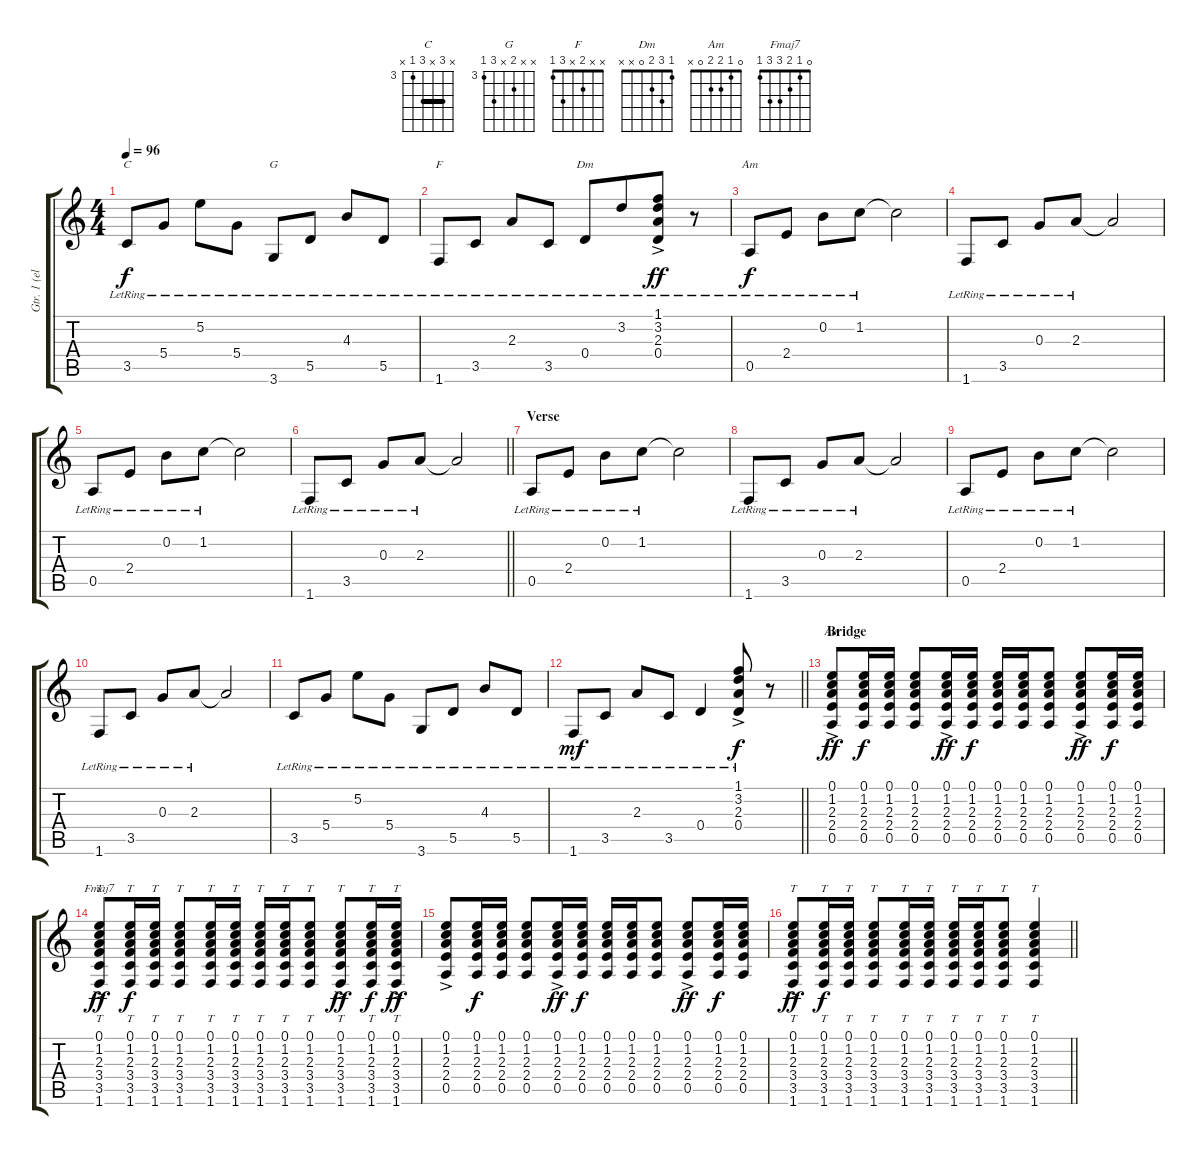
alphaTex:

\track ("Gtr. 1 (elec.)" "Gtr. 1 (el") {instrument electricguitarjazz}
\staff {score tabs}
\tuning (E4 B3 G3 D3 A2 E2) {hide}
\chord ("C" x 5 x 5 3 x) {firstfret 3 barre 5}
\chord ("G" x x 4 x 5 3) {firstfret 3}
\chord ("F" x x 2 x 3 1)
\chord ("Dm" 1 3 2 0 x x)
\chord ("Am" x 1 x 2 0 x)
\chord ("Am" 0 1 2 2 0 x)
\chord ("Fmaj7" 0 1 2 3 3 1)
\ts (4 4)
\tempo 96
\clef g2
\ks c
3.5{lr}.8{ch "C" dy f} 5.4{lr}.8 5.2{lr}.8 5.4{lr}.8 3.6{lr}.8{ch "G"} 5.5{lr}.8 4.3{lr}.8 5.5{lr}.8 |
1.6{lr}.8{ch "F"} 3.5{lr}.8 2.3{lr}.8 3.5{lr}.8 0.4{lr}.8{ch "Dm"} 3.2{lr}.8{beam merge} (1.1{ac lr} 3.2{ac lr} 2.3{ac lr} 0.4{ac lr}).8{dy ff} r.8 |
0.5{lr}.8{ch "Am" dy f} 2.4{lr}.8 0.2{lr}.8 1.2{lr}.8 1.2{t}.2 |
1.6{lr}.8 3.5{lr}.8 0.3{lr}.8 2.3{lr}.8 2.3{t}.2 |
0.5{lr}.8 2.4{lr}.8 0.2{lr}.8 1.2{lr}.8 1.2{t}.2 |
\barLineRight lightlight
1.6{lr}.8 3.5{lr}.8 0.3{lr}.8 2.3{lr}.8 2.3{t}.2 |
\section ("" "Verse")
0.5{lr}.8 2.4{lr}.8 0.2{lr}.8 1.2{lr}.8 1.2{t}.2 |
1.6{lr}.8 3.5{lr}.8 0.3{lr}.8 2.3{lr}.8 2.3{t}.2 |
0.5{lr}.8 2.4{lr}.8 0.2{lr}.8 1.2{lr}.8 1.2{t}.2 |
1.6{lr}.8 3.5{lr}.8 0.3{lr}.8 2.3{lr}.8 2.3{t}.2 |
3.5{lr}.8 5.4{lr}.8 5.2{lr}.8 5.4{lr}.8 3.6{lr}.8 5.5{lr}.8 4.3{lr}.8 5.5{lr}.8 |
\barLineRight lightlight
1.6{lr}.8{dy mf} 3.5{lr}.8 2.3{lr}.8 3.5{lr}.8 0.4{lr}.4 (1.1{ac lr} 3.2{ac lr} 2.3{ac lr} 0.4{ac lr}).8{dy f} r.8 |
\section ("" "Bridge")
(0.1{ac} 1.2{ac} 2.3{ac} 2.4{ac} 0.5{ac}).8{ch "Am" dy ff} (0.1 1.2 2.3 2.4 0.5).16{dy f} (0.1 1.2 2.3 2.4 0.5).16 (0.1 1.2 2.3 2.4 0.5).8 (0.1{ac} 1.2{ac} 2.3{ac} 2.4{ac} 0.5{ac}).16{dy ff} (0.1 1.2 2.3 2.4 0.5).16{dy f} (0.1 1.2 2.3 2.4 0.5).16 (0.1 1.2 2.3 2.4 0.5).16 (0.1 1.2 2.3 2.4 0.5).8 (0.1{ac} 1.2{ac} 2.3{ac} 2.4{ac} 0.5{ac}).8{dy ff} (0.1 1.2 2.3 2.4 0.5).16{dy f} (0.1 1.2 2.3 2.4 0.5).16 |
(0.1{ac} 1.2{ac} 2.3{ac} 3.4{ac} 3.5{ac} 1.6{ac}).8{tt ch "Fmaj7" dy ff} (0.1 1.2 2.3 3.4 3.5 1.6).16{tt dy f} (0.1 1.2 2.3 3.4 3.5 1.6).16{tt} (0.1 1.2 2.3 3.4 3.5 1.6).8{tt} (0.1 1.2 2.3 3.4 3.5 1.6).16{tt} (0.1 1.2 2.3 3.4 3.5 1.6).16{tt} (0.1 1.2 2.3 3.4 3.5 1.6).16{tt} (0.1 1.2 2.3 3.4 3.5 1.6).16{tt} (0.1 1.2 2.3 3.4 3.5 1.6).8{tt} (0.1{ac} 1.2{ac} 2.3{ac} 3.4{ac} 3.5{ac} 1.6{ac}).8{tt dy ff} (0.1 1.2 2.3 3.4 3.5 1.6).16{tt dy f} (0.1{ac} 1.2{ac} 2.3{ac} 3.4{ac} 3.5{ac} 1.6{ac}).16{tt dy ff} |
(0.1{ac} 1.2{ac} 2.3{ac} 2.4{ac} 0.5{ac}).8 (0.1 1.2 2.3 2.4 0.5).16{dy f} (0.1 1.2 2.3 2.4 0.5).16 (0.1 1.2 2.3 2.4 0.5).8 (0.1{ac} 1.2{ac} 2.3{ac} 2.4{ac} 0.5{ac}).16{dy ff} (0.1 1.2 2.3 2.4 0.5).16{dy f} (0.1 1.2 2.3 2.4 0.5).16 (0.1 1.2 2.3 2.4 0.5).16 (0.1 1.2 2.3 2.4 0.5).8 (0.1{ac} 1.2{ac} 2.3{ac} 2.4{ac} 0.5{ac}).8{dy ff} (0.1 1.2 2.3 2.4 0.5).16{dy f} (0.1 1.2 2.3 2.4 0.5).16 |
\barLineRight lightlight
(0.1{ac} 1.2{ac} 2.3{ac} 3.4{ac} 3.5{ac} 1.6{ac}).8{tt dy ff} (0.1 1.2 2.3 3.4 3.5 1.6).16{tt dy f} (0.1 1.2 2.3 3.4 3.5 1.6).16{tt} (0.1 1.2 2.3 3.4 3.5 1.6).8{tt} (0.1 1.2 2.3 3.4 3.5 1.6).16{tt} (0.1 1.2 2.3 3.4 3.5 1.6).16{tt} (0.1 1.2 2.3 3.4 3.5 1.6).16{tt} (0.1 1.2 2.3 3.4 3.5 1.6).16{tt} (0.1 1.2 2.3 3.4 3.5 1.6).8{tt} (0.1 1.2 2.3 3.4 3.5 1.6).4{tt}
